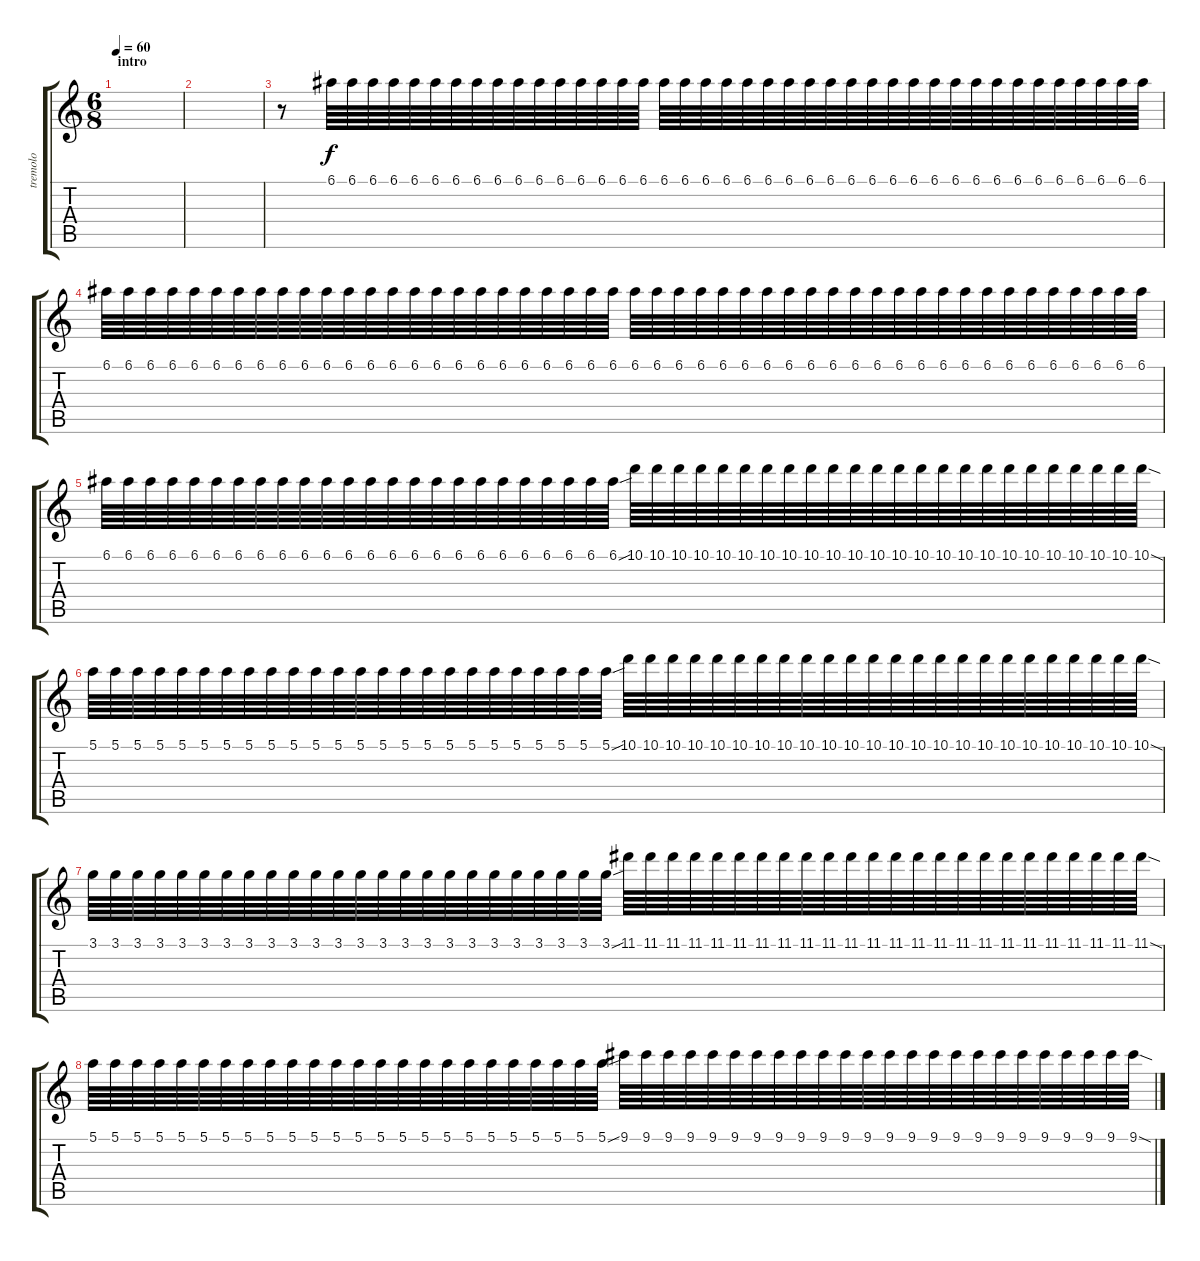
\track ("tremolo" "tremolo") {instrument acousticguitarnylon}
\staff {score tabs}
\tuning (E4 B3 G3 D3 A2 E2) {hide}
\ts (6 8)
\section ("" "intro")
\tempo 60
\clef g2
\ks c
|
|
r.8{volume 7} 6.1.64 6.1.64 6.1.64 6.1.64 6.1.64 6.1.64 6.1.64 6.1.64 6.1.64 6.1.64 6.1.64 6.1.64 6.1.64 6.1.64 6.1.64 6.1.64 6.1.64 6.1.64 6.1.64 6.1.64 6.1.64 6.1.64 6.1.64 6.1.64 6.1.64 6.1.64 6.1.64 6.1.64 6.1.64 6.1.64 6.1.64 6.1.64 6.1.64 6.1.64 6.1.64 6.1.64 6.1.64 6.1.64 6.1.64 6.1.64 |
6.1.64{volume 12} 6.1.64 6.1.64 6.1.64 6.1.64 6.1.64 6.1.64 6.1.64 6.1.64 6.1.64 6.1.64 6.1.64 6.1.64 6.1.64 6.1.64 6.1.64 6.1.64 6.1.64 6.1.64 6.1.64 6.1.64 6.1.64 6.1.64 6.1.64 6.1.64 6.1.64 6.1.64 6.1.64 6.1.64 6.1.64 6.1.64 6.1.64 6.1.64 6.1.64 6.1.64 6.1.64 6.1.64 6.1.64 6.1.64 6.1.64 6.1.64 6.1.64 6.1.64 6.1.64 6.1.64 6.1.64 6.1.64 6.1.64 |
6.1.64 6.1.64 6.1.64 6.1.64 6.1.64 6.1.64 6.1.64 6.1.64 6.1.64 6.1.64 6.1.64 6.1.64 6.1.64 6.1.64 6.1.64 6.1.64 6.1.64 6.1.64 6.1.64 6.1.64 6.1.64 6.1.64 6.1.64 6.1{sou}.64 10.1.64 10.1.64 10.1.64 10.1.64 10.1.64 10.1.64 10.1.64 10.1.64 10.1.64 10.1.64 10.1.64 10.1.64 10.1.64 10.1.64 10.1.64 10.1.64 10.1.64 10.1.64 10.1.64 10.1.64 10.1.64 10.1.64 10.1.64 10.1{sod}.64 |
5.1.64 5.1.64 5.1.64 5.1.64 5.1.64 5.1.64 5.1.64 5.1.64 5.1.64 5.1.64 5.1.64 5.1.64 5.1.64 5.1.64 5.1.64 5.1.64 5.1.64 5.1.64 5.1.64 5.1.64 5.1.64 5.1.64 5.1.64 5.1{sou}.64 10.1.64 10.1.64 10.1.64 10.1.64 10.1.64 10.1.64 10.1.64 10.1.64 10.1.64 10.1.64 10.1.64 10.1.64 10.1.64 10.1.64 10.1.64 10.1.64 10.1.64 10.1.64 10.1.64 10.1.64 10.1.64 10.1.64 10.1.64 10.1{sod}.64 |
3.1.64 3.1.64 3.1.64 3.1.64 3.1.64 3.1.64 3.1.64 3.1.64 3.1.64 3.1.64 3.1.64 3.1.64 3.1.64 3.1.64 3.1.64 3.1.64 3.1.64 3.1.64 3.1.64 3.1.64 3.1.64 3.1.64 3.1.64 3.1{sou}.64 11.1.64 11.1.64 11.1.64 11.1.64 11.1.64 11.1.64 11.1.64 11.1.64 11.1.64 11.1.64 11.1.64 11.1.64 11.1.64 11.1.64 11.1.64 11.1.64 11.1.64 11.1.64 11.1.64 11.1.64 11.1.64 11.1.64 11.1.64 11.1{sod}.64 |
5.1.64 5.1.64 5.1.64 5.1.64 5.1.64 5.1.64 5.1.64 5.1.64 5.1.64 5.1.64 5.1.64 5.1.64 5.1.64 5.1.64 5.1.64 5.1.64 5.1.64 5.1.64 5.1.64 5.1.64 5.1.64 5.1.64 5.1.64 5.1{sou}.64 9.1.64 9.1.64 9.1.64 9.1.64 9.1.64 9.1.64 9.1.64 9.1.64 9.1.64 9.1.64 9.1.64 9.1.64 9.1.64 9.1.64 9.1.64 9.1.64 9.1.64 9.1.64 9.1.64 9.1.64 9.1.64 9.1.64 9.1.64 9.1{sod}.64
